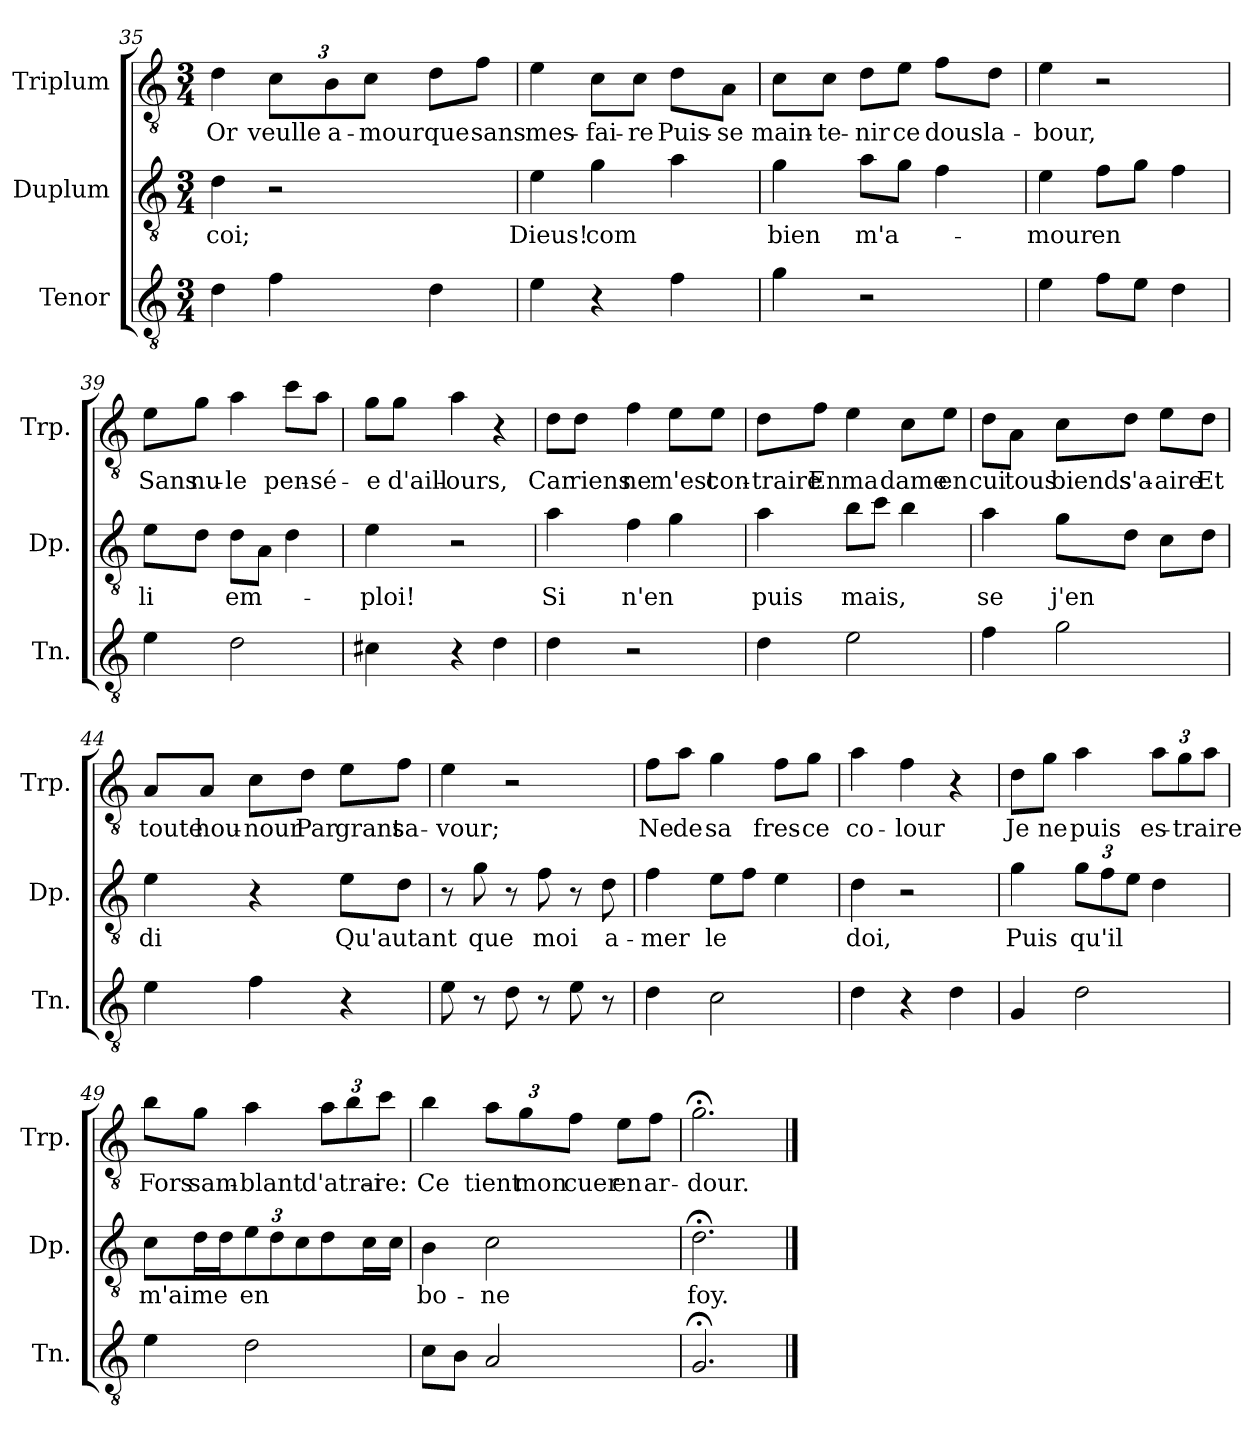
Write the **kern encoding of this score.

**kern	**kern	**text	**kern	**text
*part3	*part2	*part2	*part1	*part1
*staff3	*staff2	*staff2	*staff1	*staff1
*I"Tenor	*I"Duplum	*	*I"Triplum	*
*I'Tn.	*I'Dp.	*	*I'Trp.	*
*clefGv2	*clefGv2	*	*clefGv2	*
*k[]	*k[]	*	*k[]	*
*M3/4	*M3/4	*	*M3/4	*
=35	=35	=35	=35	=35
!	!	!LO:LY:b	!	!LO:LY:b
4d\	4d\	coi;	4d\	Or
*	*	*	*Xbrackettup	*
!	!	!	!	!LO:LY:b
4f\	2r	.	12c\L	veulle
!	!	!	!	!LO:LY:b
.	.	.	12B\	a-
!	!	!	!	!LO:LY:b
.	.	.	12c\J	-mour
!	!	!	!	!LO:LY:b
4d\	.	.	8d\L	que
!	!	!	!	!LO:LY:b
.	.	.	8f\J	sans
=36	=36	=36	=36	=36
!	!	!LO:LY:b	!	!LO:LY:b
4e\	4e\	Dieus!	4e\	mes-
!	!	!LO:LY:b	!	!LO:LY:b
4r	4g\	com	8c\L	-fai-
!	!	!	!	!LO:LY:b
.	.	.	8c\J	-re
!	!	!	!	!LO:LY:b
4f\	4a\	.	8d\L	Puis-
!	!	!	!	!LO:LY:b
.	.	.	8A\J	-se
!!LO:LB:g=z
=37	=37	=37	=37	=37
!	!	!LO:LY:b	!	!LO:LY:b
4g\	4g\	bien	8c\L	main-
!	!	!	!	!LO:LY:b
.	.	.	8c\J	-te-
!	!	!LO:LY:b	!	!LO:LY:b
2r	8a\L	m'a-	8d\L	-nir
!	!	!	!	!LO:LY:b
.	8g\J	.	8e\J	ce
!	!	!	!	!LO:LY:b
.	4f\	.	8f\L	dous
!	!	!	!	!LO:LY:b
.	.	.	8d\J	la-
=38	=38	=38	=38	=38
!	!	!LO:LY:b	!	!LO:LY:b
4e\	4e\	-mour	4e\	-bour,
!	!	!LO:LY:b	!	!
8f\L	8f\L	en	2r	.
8e\J	8g\J	.	.	.
4d\	4f\	.	.	.
=39	=39	=39	=39	=39
!	!	!LO:LY:b	!	!LO:LY:b
4e\	8e\L	li	8e\L	Sans
!	!	!	!	!LO:LY:b
.	8d\J	.	8g\J	nu-
!	!	!LO:LY:b	!	!LO:LY:b
2d\	8d\L	em-	4a\	-le
.	8A\J	.	.	.
!	!	!	!	!LO:LY:b
.	4d\	.	8cc\L	pen-
!	!	!	!	!LO:LY:b
.	.	.	8a\J	-sé-
=40	=40	=40	=40	=40
!	!	!LO:LY:b	!	!LO:LY:b
4c#X\	4e\	-ploi!	8g\L	-e
!	!	!	!	!LO:LY:b
.	.	.	8g\J	d'aill-
!	!	!	!	!LO:LY:b
4r	2r	.	4a\	-ours,
4d\	.	.	4r	.
=41	=41	=41	=41	=41
!	!	!LO:LY:b	!	!LO:LY:b
4d\	4a\	Si	8d\L	Car
!	!	!	!	!LO:LY:b
.	.	.	8d\J	riens
!	!	!LO:LY:b	!	!LO:LY:b
2r	4f\	n'en	4f\	ne
!	!	!	!	!LO:LY:b
.	4g\	.	8e\L	m'est
!	!	!	!	!LO:LY:b
.	.	.	8e\J	con-
!!LO:LB:g=z
=42	=42	=42	=42	=42
!	!	!LO:LY:b	!	!LO:LY:b
4d\	4a\	puis	8d\L	-traire
!	!	!	!	!LO:LY:b
.	.	.	8f\J	En
!	!	!LO:LY:b	!	!LO:LY:b
2e\	8b\L	mais,	4e\	ma
.	8cc\J	.	.	.
!	!	!	!	!LO:LY:b
.	4b\	.	8c\L	dame
!	!	!	!	!LO:LY:b
.	.	.	8e\J	en
=43	=43	=43	=43	=43
!	!	!LO:LY:b	!	!LO:LY:b
4f\	4a\	se	8d\L	cui
!	!	!	!	!LO:LY:b
.	.	.	8A\J	tous
!	!	!LO:LY:b	!	!LO:LY:b
2g\	8g\L	j'en	8c\L	biends
!	!	!	!	!LO:LY:b
.	8d\J	.	8d\J	s'a-
!	!	!	!	!LO:LY:b
.	8c\L	.	8e\L	-aire
!	!	!	!	!LO:LY:b
.	8d\J	.	8d\J	Et
=44	=44	=44	=44	=44
!	!	!LO:LY:b	!	!LO:LY:b
4e\	4e\	di	8A/L	toute
!	!	!	!	!LO:LY:b
.	.	.	8A/J	hou-
!	!	!	!	!LO:LY:b
4f\	4r	.	8c\L	-nour
!	!	!	!	!LO:LY:b
.	.	.	8d\J	Par
!	!	!LO:LY:b	!	!LO:LY:b
4r	8e\L	Qu'autant	8e\L	grant
!	!	!	!	!LO:LY:b
.	8d\J	.	8f\J	sa-
=45	=45	=45	=45	=45
!	!	!	!	!LO:LY:b
8e\	8r	.	4e\	-vour;
!	!	!LO:LY:b	!	!
8r	8g\	que	.	.
8d\	8r	.	2r	.
!	!	!LO:LY:b	!	!
8r	8f\	moi	.	.
8e\	8r	.	.	.
!	!	!LO:LY:b	!	!
8r	8d\	a-	.	.
!!LO:LB:g=z
=46	=46	=46	=46	=46
!	!	!LO:LY:b	!	!LO:LY:b
4d\	4f\	-mer	8f\L	Ne
!	!	!	!	!LO:LY:b
.	.	.	8a\J	de
!	!	!LO:LY:b	!	!LO:LY:b
2c\	8e\L	le	4g\	sa
.	8f\J	.	.	.
!	!	!	!	!LO:LY:b
.	4e\	.	8f\L	fres-
!	!	!	!	!LO:LY:b
.	.	.	8g\J	-ce
=47	=47	=47	=47	=47
!	!	!LO:LY:b	!	!LO:LY:b
4d\	4d\	doi,	4a\	co-
!	!	!	!	!LO:LY:b
4r	2r	.	4f\	-lour
4d\	.	.	4r	.
=48	=48	=48	=48	=48
!	!	!LO:LY:b	!	!LO:LY:b
4G/	4g\	Puis	8d\L	Je
!	!	!	!	!LO:LY:b
.	.	.	8g\J	ne
*	*Xbrackettup	*	*	*
!	!	!LO:LY:b	!	!LO:LY:b
2d\	12g\L	qu'il	4a\	puis
.	12f\	.	.	.
.	12e\J	.	.	.
!	!	!	!	!LO:LY:b
.	4d\	.	12a\L	es-
!	!	!	!	!LO:LY:b
.	.	.	12g\	-traire
.	.	.	12a\J	.
=49	=49	=49	=49	=49
!	!	!LO:LY:b	!	!LO:LY:b
4e\	8c\L	m'aime	8b\L	Fors
!	!	!	!	!LO:LY:b
*	*tremolo	*	*	*
.	16d\	.	8g\J	sam-
.	16d\JJ	.	.	.
*	*Xtremolo	*	*	*
!	!	!LO:LY:b	!	!LO:LY:b
2d\	12e\L	en	4a\	-blant
.	12d\	.	.	.
.	12c\J	.	.	.
!	!	!	!	!LO:LY:b
.	8d\L	.	12a\L	d'atrai-
.	.	.	12b\	.
*	*tremolo	*	*	*
.	16c\	.	.	.
!	!	!	!	!LO:LY:b
.	.	.	12cc\J	-re:
.	16c\JJ	.	.	.
*	*Xtremolo	*	*	*
!!LO:LB:g=z
=50	=50	=50	=50	=50
!	!	!LO:LY:b	!	!LO:LY:b
8c\L	4B\	bo-	4b\	Ce
8B\J	.	.	.	.
!	!	!LO:LY:b	!	!LO:LY:b
2A/	2c\	-ne	12a\L	tient
!	!	!	!	!LO:LY:b
.	.	.	12g\	mon
!	!	!	!	!LO:LY:b
.	.	.	12f\J	cuer
!	!	!	!	!LO:LY:b
.	.	.	8e\L	en
!	!	!	!	!LO:LY:b
.	.	.	8f\J	ar-
=51	=51	=51	=51	=51
!	!	!LO:LY:b	!	!LO:LY:b
2.G;</	2.d;<\	foy.	2.g;<\	-dour.
==	==	==	==	==
*-	*-	*-	*-	*-
